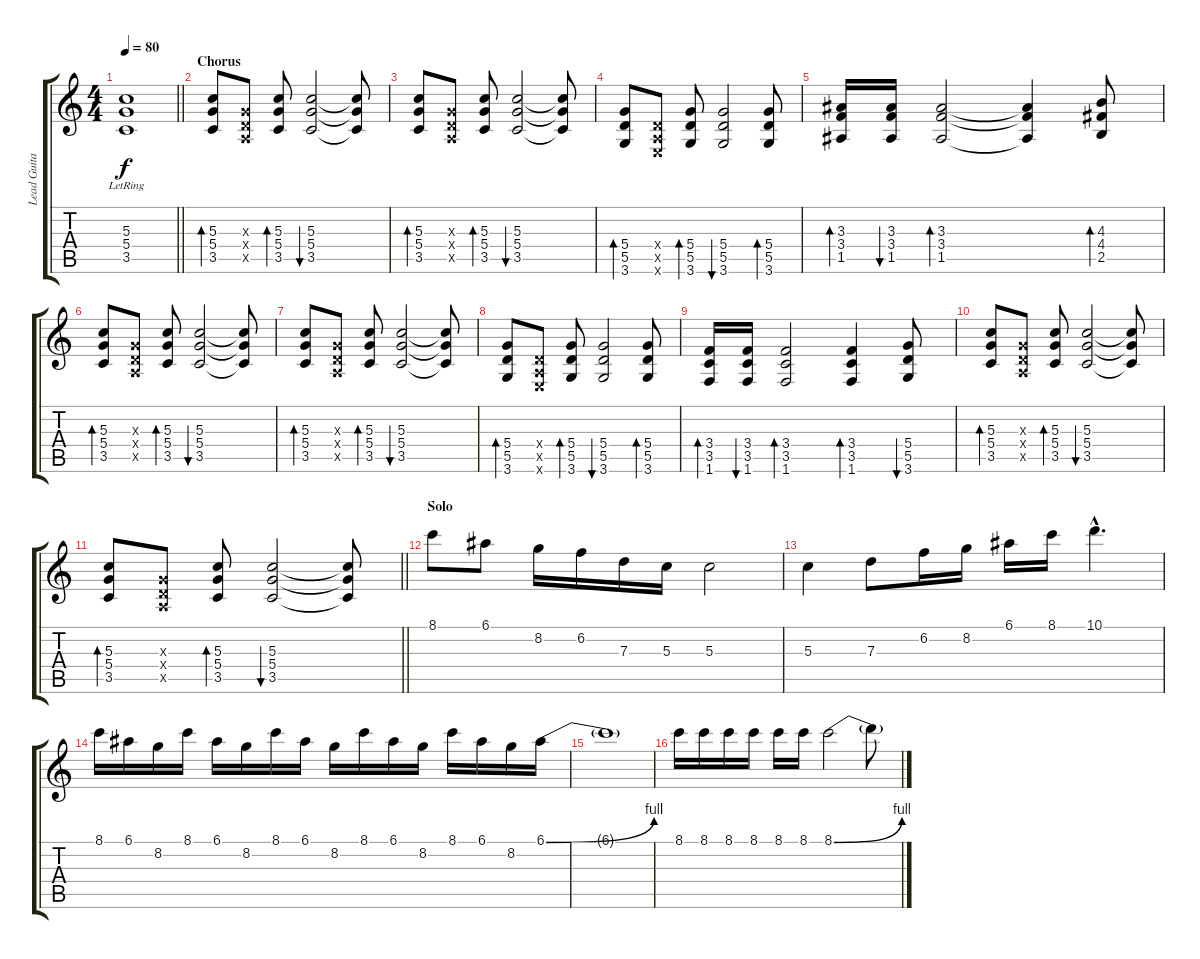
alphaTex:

\track ("Lead Guitar" "Lead Guita") {instrument overdrivenguitar}
\staff {score tabs}
\tuning (E4 B3 G3 D3 A2 E2) {hide}
\ts (4 4)
\tempo 80
\clef g2
\barLineRight lightlight
\ks c
(5.3{lr} 5.4{lr} 3.5{lr}).1{dy f} |
\section ("" "Chorus")
(5.3 5.4 3.5).8{bd 120 instrument electricguitarclean} (0.3{x} 0.4{x} 0.5{x}).8 (5.3 5.4 3.5).8{bd 120} (5.3 5.4 3.5).2{bu 120} (5.3{t} 5.4{t} 3.5{t}).8 |
(5.3 5.4 3.5).8{bd 120} (0.3{x} 0.4{x} 0.5{x}).8 (5.3 5.4 3.5).8{bd 120} (5.3 5.4 3.5).2{bu 120} (5.3{t} 5.4{t} 3.5{t}).8 |
(5.4 5.5 3.6).8{bd 120} (0.4{x} 0.5{x} 0.6{x}).8 (5.4 5.5 3.6).8{bd 120} (5.4 5.5 3.6).2{bu 120} (5.4 5.5 3.6).8{bd 120} |
(3.3 3.4 1.5).16{bd 120} (3.3 3.4 1.5).16{bu 120} (3.3 3.4 1.5).2{bd 120} (3.3{t} 3.4{t} 1.5{t}).4 (4.3 4.4 2.5).8{bd 120} |
(5.3 5.4 3.5).8{bd 120} (0.3{x} 0.4{x} 0.5{x}).8 (5.3 5.4 3.5).8{bd 120} (5.3 5.4 3.5).2{bu 120} (5.3{t} 5.4{t} 3.5{t}).8 |
(5.3 5.4 3.5).8{bd 120} (0.3{x} 0.4{x} 0.5{x}).8 (5.3 5.4 3.5).8{bd 120} (5.3 5.4 3.5).2{bu 120} (5.3{t} 5.4{t} 3.5{t}).8 |
(5.4 5.5 3.6).8{bd 120} (0.4{x} 0.5{x} 0.6{x}).8 (5.4 5.5 3.6).8{bd 120} (5.4 5.5 3.6).2{bu 120} (5.4 5.5 3.6).8{bd 120} |
(3.4 3.5 1.6).16{bd 120} (3.4 3.5 1.6).16{bu 120} (3.4 3.5 1.6).2{bd 120} (3.4 3.5 1.6).4{bd 120} (5.4 5.5 3.6).8{bu 120} |
(5.3 5.4 3.5).8{bd 120} (0.3{x} 0.4{x} 0.5{x}).8 (5.3 5.4 3.5).8{bd 120} (5.3 5.4 3.5).2{bu 120} (5.3{t} 5.4{t} 3.5{t}).8 |
\barLineRight lightlight
(5.3 5.4 3.5).8{bd 120} (0.3{x} 0.4{x} 0.5{x}).8 (5.3 5.4 3.5).8{bd 120} (5.3 5.4 3.5).2{bu 120} (5.3{t} 5.4{t} 3.5{t}).8 |
\section ("" "Solo")
8.1.8{volume 16 balance 8 instrument overdrivenguitar} 6.1.8 8.2.16 6.2.16 7.3.16 5.3.16 5.3.2 |
5.3.4 7.3.8 6.2.16 8.2.16 6.1.16 8.1.16 10.1{hac}.4{d} |
8.1.16 6.1.16 8.2.16 8.1.16 6.1.16 8.2.16 8.1.16 6.1.16 8.2.16 8.1.16 6.1.16 8.2.16 8.1.16 6.1.16 8.2.16 6.1{be (bend 0 0 60 4)}.16 |
6.1{t}.1 |
8.1.16 8.1.16 8.1.16 8.1.16 8.1.16 8.1.16 8.1{be (bend 0 0 60 4)}.2 8.1{t}.8
